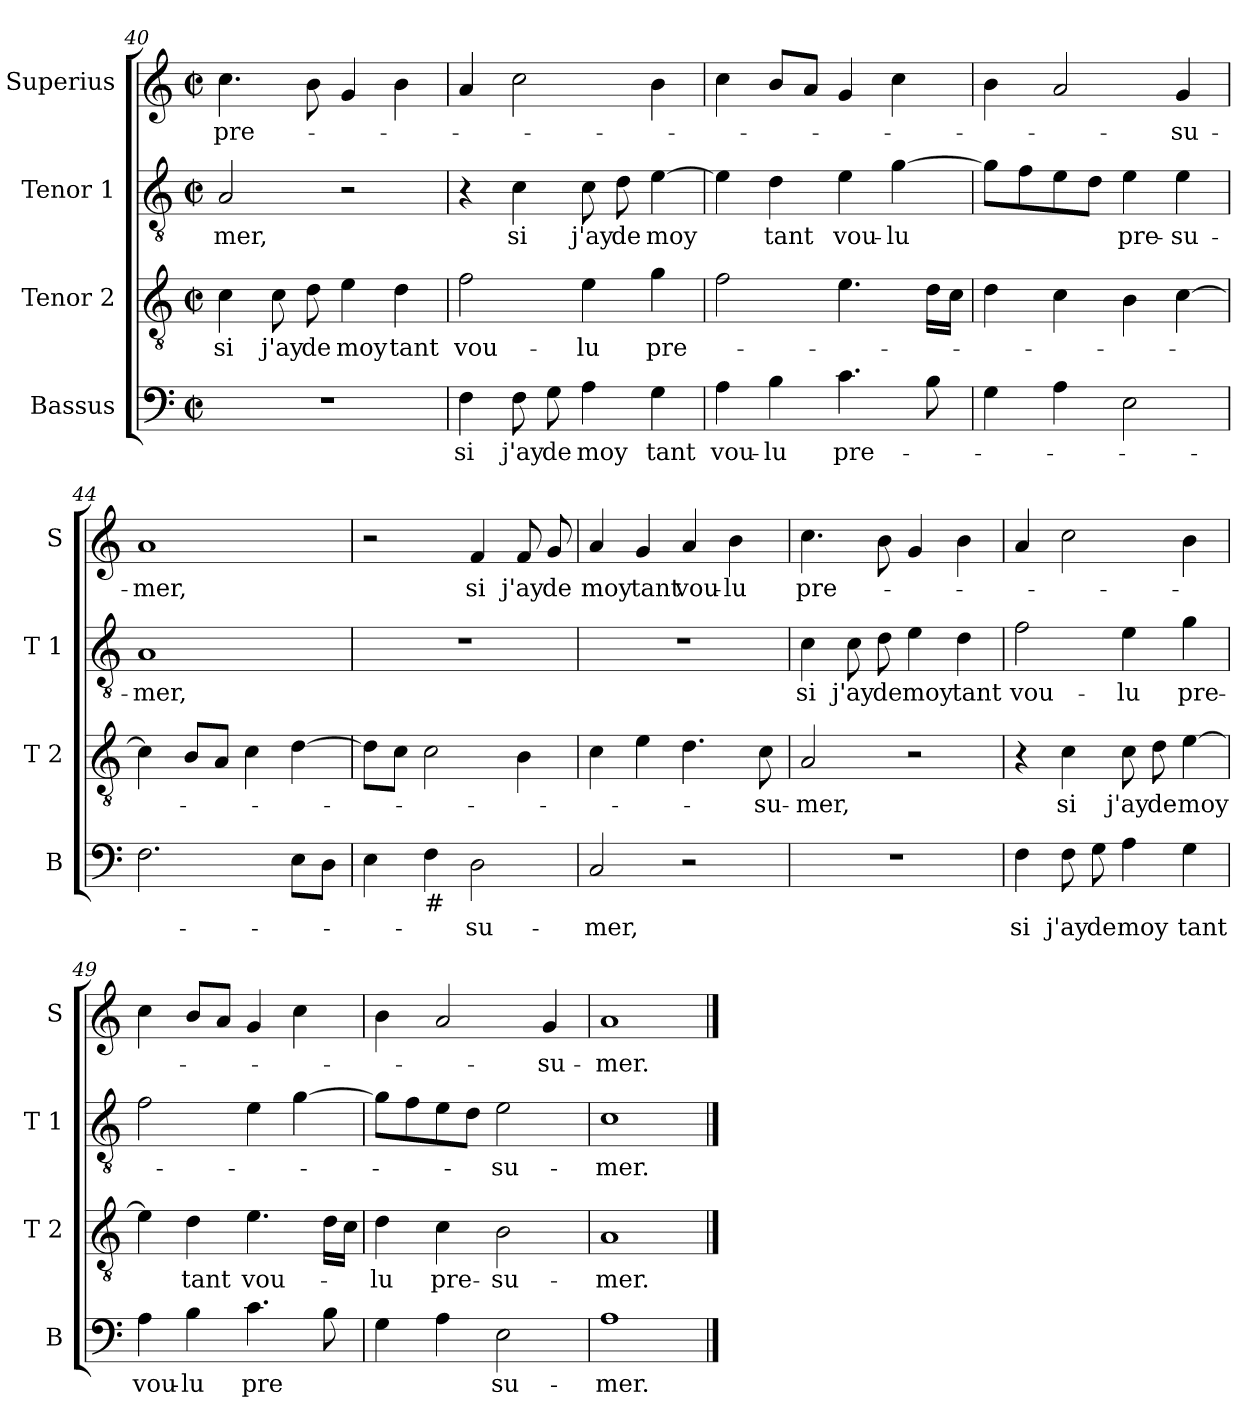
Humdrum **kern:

**kern	**text	**kern	**text	**kern	**text	**kern	**text
*part4	*part4	*part3	*part3	*part2	*part2	*part1	*part1
*staff4	*staff4	*staff3	*staff3	*staff2	*staff2	*staff1	*staff1
*I"Bassus	*	*I"Tenor 2	*	*I"Tenor 1	*	*I"Superius	*
*I'B	*	*I'T 2	*	*I'T 1	*	*I'S	*
*clefF4	*	*clefGv2	*	*clefGv2	*	*clefG2	*
*k[]	*	*k[]	*	*k[]	*	*k[]	*
*C:	*	*C:	*	*C:	*	*C:	*
*M2/2	*	*M2/2	*	*M2/2	*	*M2/2	*
*met(c|)	*	*met(c|)	*	*met(c|)	*	*met(c|)	*
=40	=40	=40	=40	=40	=40	=40	=40
1r	.	4c\	si	2A/	-mer,	4.cc\	pre-
.	.	8c\	j'ay	.	.	.	.
.	.	8d\	de	.	.	8b\	.
.	.	4e\	moy	2r	.	4g/	.
.	.	4d\	tant	.	.	4b\	.
!!LO:LB:g=z
=41	=41	=41	=41	=41	=41	=41	=41
4F\	si	2f\	vou-	4r	.	4a/	.
8F\	j'ay	.	.	4c\	si	2cc\	.
8G\	de	.	.	.	.	.	.
4A\	moy	4e\	-lu	8c\	j'ay	.	.
.	.	.	.	8d\	de	.	.
4G\	tant	4g\	pre-	[4e\	moy	4b\	.
=42	=42	=42	=42	=42	=42	=42	=42
4A\	vou-	2f\	.	4e\]	.	4cc\	.
4B\	-lu	.	.	4d\	tant	8b/L	.
.	.	.	.	.	.	8a/J	.
4.c\	pre-	4.e\	.	4e\	vou-	4g/	.
.	.	.	.	[4g\	-lu	4cc\	.
8B\	.	16d\LL	.	.	.	.	.
.	.	16c\JJ	.	.	.	.	.
=43	=43	=43	=43	=43	=43	=43	=43
4G\	.	4d\	.	8g\L]	.	4b\	.
.	.	.	.	8f\	.	.	.
4A\	.	4c\	.	8e\	.	2a/	.
.	.	.	.	8d\J	.	.	.
2E\	.	4B\	.	4e\	pre-	.	.
.	.	[4c\	.	4e\	-su-	4g/	-su-
=44	=44	=44	=44	=44	=44	=44	=44
2.F\	.	4c\]	.	1A	-mer,	1a	-mer,
.	.	8B/L	.	.	.	.	.
.	.	8A/J	.	.	.	.	.
.	.	4c\	.	.	.	.	.
8E\L	.	[4d\	.	.	.	.	.
8D\J	.	.	.	.	.	.	.
=45	=45	=45	=45	=45	=45	=45	=45
4E\	.	8d\L]	.	1r	.	2r	.
.	.	8c\J	.	.	.	.	.
!LO:TX:b:t=#	!	!	!	!	!	!	!
4F\	.	2c\	.	.	.	.	.
2D\	-su-	.	.	.	.	4f/	si
.	.	4B\	.	.	.	8f/	j'ay
.	.	.	.	.	.	8g/	de
!!LO:LB:g=z
=46	=46	=46	=46	=46	=46	=46	=46
2C/	-mer,	4c\	.	1r	.	4a/	moy
.	.	4e\	.	.	.	4g/	tant
2r	.	4.d\	.	.	.	4a/	vou-
.	.	.	.	.	.	4b\	-lu
.	.	8c\	-su-	.	.	.	.
=47	=47	=47	=47	=47	=47	=47	=47
1r	.	2A/	-mer,	4c\	si	4.cc\	pre-
.	.	.	.	8c\	j'ay	.	.
.	.	.	.	8d\	de	8b\	.
.	.	2r	.	4e\	moy	4g/	.
.	.	.	.	4d\	tant	4b\	.
=48	=48	=48	=48	=48	=48	=48	=48
4F\	si	4r	.	2f\	vou-	4a/	.
8F\	j'ay	4c\	si	.	.	2cc\	.
8G\	de	.	.	.	.	.	.
4A\	moy	8c\	j'ay	4e\	-lu	.	.
.	.	8d\	de	.	.	.	.
4G\	tant	[4e\	moy	4g\	pre-	4b\	.
=49	=49	=49	=49	=49	=49	=49	=49
4A\	vou-	4e\]	.	2f\	.	4cc\	.
4B\	-lu	4d\	tant	.	.	8b/L	.
.	.	.	.	.	.	8a/J	.
4.c\	pre	4.e\	vou-	4e\	.	4g/	.
.	.	.	.	[4g\	.	4cc\	.
8B\	.	16d\LL	.	.	.	.	.
.	.	16c\JJ	.	.	.	.	.
=50	=50	=50	=50	=50	=50	=50	=50
4G\	.	4d\	-lu	8g\L]	.	4b\	.
.	.	.	.	8f\	.	.	.
4A\	.	4c\	pre-	8e\	.	2a/	.
.	.	.	.	8d\J	.	.	.
2E\	su-	2B\	-su-	2e\	-su-	.	.
.	.	.	.	.	.	4g/	-su-
=51	=51	=51	=51	=51	=51	=51	=51
1A	-mer.	1A	-mer.	1c	-mer.	1a	-mer.
==	==	==	==	==	==	==	==
*-	*-	*-	*-	*-	*-	*-	*-
